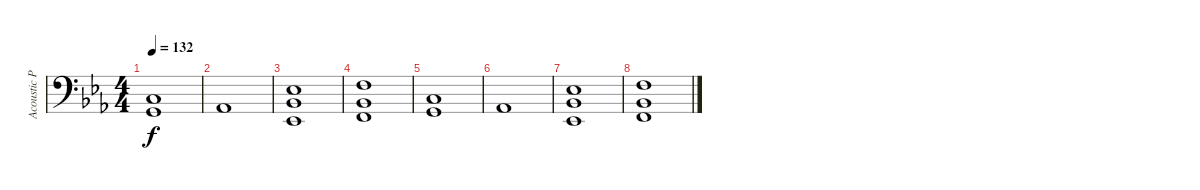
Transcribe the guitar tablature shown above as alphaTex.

\track ("Acoustic Piano (Staff 2)" "Acoustic P") {instrument acousticgrandpiano}
\staff {score}
\tuning (E4 B3 G3 D3 A2 E2 B1) {hide}
\ts (4 4)
\tempo 132
\clef f4
\ks eb
(3.5 3.6).1{dy f instrument acousticgrandpiano} |
4.6.1 |
(1.4 1.5 4.7).1 |
(3.4 1.5 1.6).1 |
(3.5 3.6).1 |
4.6.1 |
(1.4 1.5 4.7).1 |
(3.4 1.5 1.6).1
